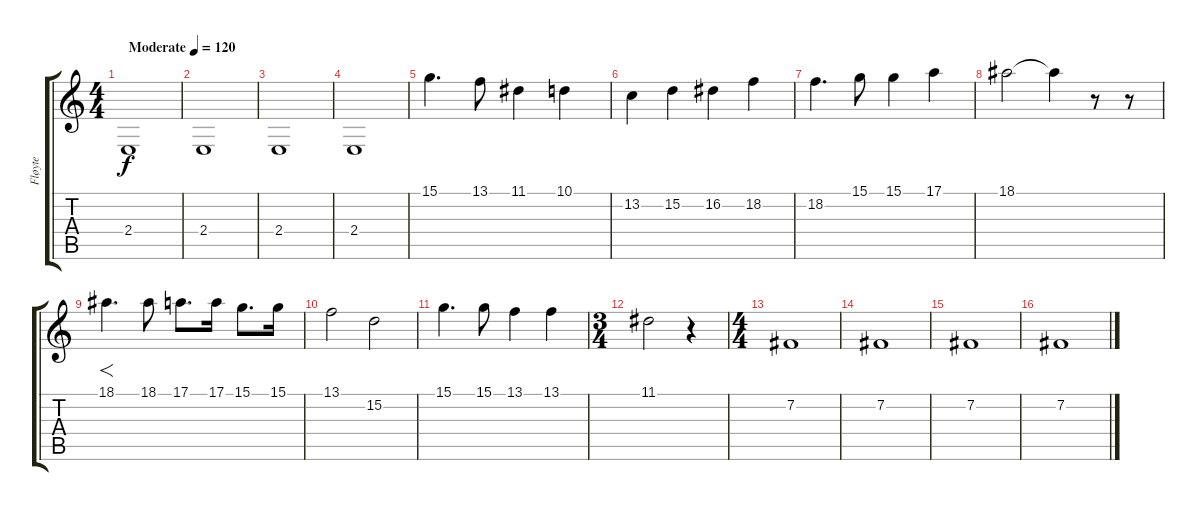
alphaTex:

\track ("Fløyte" "Fløyte") {instrument flute}
\staff {score tabs}
\tuning (E4 B3 G3 D3 A2 E2) {hide}
\ts (4 4)
\tempo (120 "Moderate")
\clef g2
\ks c
2.4.1{dy f volume 0 instrument flute} |
2.4.1 |
2.4.1 |
2.4.1 |
15.1.4{d volume 13} 13.1.8 11.1.4 10.1.4 |
13.2.4 15.2.4 16.2.4 18.2.4 |
18.2.4{d} 15.1.8 15.1.4 17.1.4 |
18.1.2 18.1{t}.4 r.8 r.8 |
18.1.4{f d} 18.1.8 17.1.8{d} 17.1.16 15.1.8{d} 15.1.16 |
13.1.2 15.2.2 |
15.1.4{d} 15.1.8 13.1.4 13.1.4 |
\ts (3 4)
11.1.2 r.4 |
\ts (4 4)
7.2.1{volume 0} |
7.2.1 |
7.2.1 |
7.2.1
